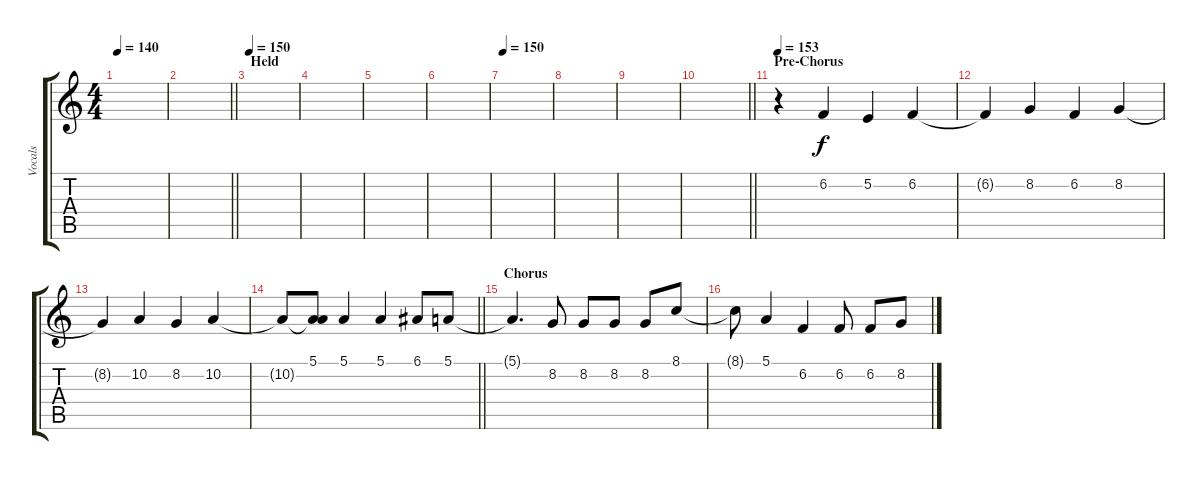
\track ("Vocals" "Vocals") {instrument clarinet}
\staff {score tabs}
\tuning (E4 B3 G3 D3 A2 D2) {hide}
\ts (4 4)
\tempo 140
\clef g2
\ks c
|
\barLineRight lightlight
|
\section ("" "Held")
\tempo 150
|
|
|
|
\tempo 150
|
|
|
\barLineRight lightlight
|
\section ("" "Pre-Chorus")
\tempo 153
r.4 6.2.4 5.2.4 6.2.4 |
6.2{t}.4 8.2.4 6.2.4 8.2.4 |
8.2{t}.4 10.2.4 8.2.4 10.2.4 |
\barLineRight lightlight
10.2{t}.8 (5.1 10.2{t}).8 5.1.4 5.1.4 6.1.8 5.1.8 |
\section ("" "Chorus")
5.1{t}.4{d} 8.2.8 8.2.8 8.2.8 8.2.8 8.1.8 |
8.1{t}.8 5.1.4 6.2.4 6.2.8 6.2.8 8.2.8
